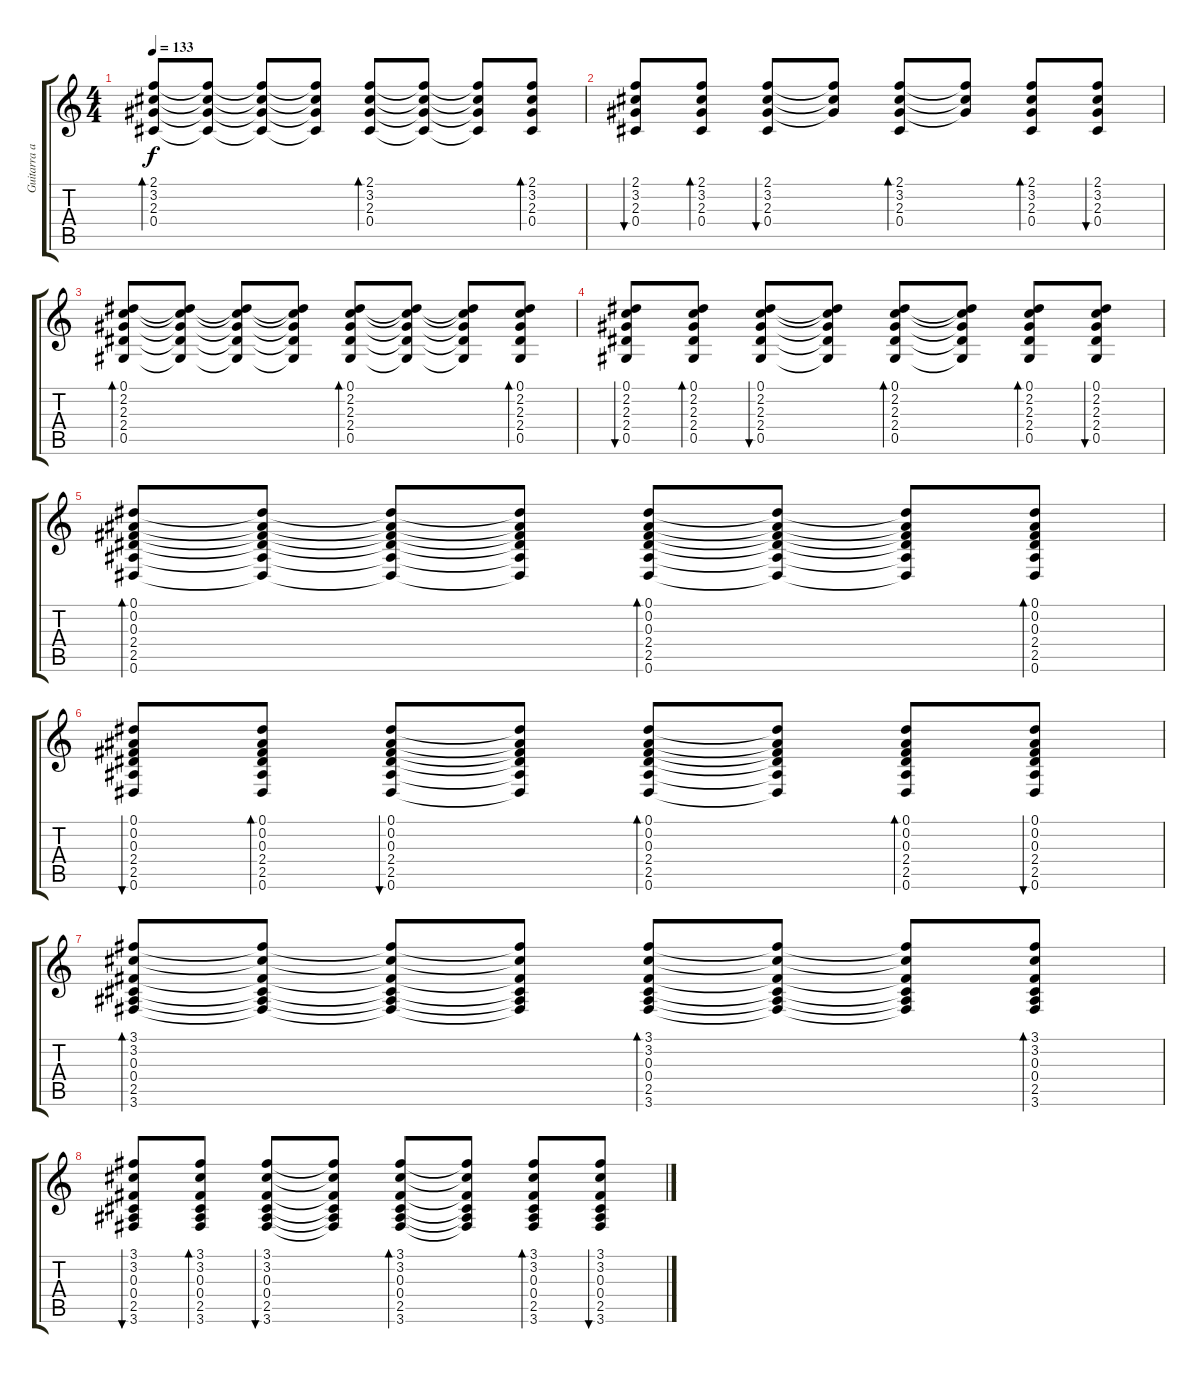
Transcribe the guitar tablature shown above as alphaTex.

\track ("Guitarra acustica" "Guitarra a") {instrument acousticguitarsteel}
\staff {score tabs}
\tuning (Eb4 Bb3 Gb3 Db3 Ab2 Eb2) {hide}
\ts (4 4)
\tempo 133
\clef g2
\ks c
(2.1 3.2 2.3 0.4).8{bd 60 dy f} (2.1{t} 3.2{t} 2.3{t} 0.4{t}).8 (2.1{t} 3.2{t} 2.3{t} 0.4{t}).8 (2.1{t} 3.2{t} 2.3{t} 0.4{t}).8 (2.1 3.2 2.3 0.4).8{bd 60} (2.1{t} 3.2{t} 2.3{t} 0.4{t}).8 (2.1{t} 3.2{t} 2.3{t} 0.4{t}).8 (2.1 3.2 2.3 0.4).8{bd 60} |
(2.1 3.2 2.3 0.4).8{bu 60} (2.1 3.2 2.3 0.4).8{bd 60} (2.1 3.2 2.3 0.4).8{bu 60} (2.1{t} 3.2{t} 2.3{t}).8 (2.1 3.2 2.3 0.4).8{bd 60} (2.1{t} 3.2{t} 2.3{t}).8 (2.1 3.2 2.3 0.4).8{bd 60} (2.1 3.2 2.3 0.4).8{bu 60} |
(0.1 2.2 2.3 2.4 0.5).8{bd 60} (0.1{t} 2.2{t} 2.3{t} 2.4{t} 0.5{t}).8 (0.1{t} 2.2{t} 2.3{t} 2.4{t} 0.5{t}).8 (0.1{t} 2.2{t} 2.3{t} 2.4{t} 0.5{t}).8 (0.1 2.2 2.3 2.4 0.5).8{bd 60} (0.1{t} 2.2{t} 2.3{t} 2.4{t} 0.5{t}).8 (0.1{t} 2.2{t} 2.3{t} 2.4{t} 0.5{t}).8 (0.1 2.2 2.3 2.4 0.5).8{bd 60} |
(0.1 2.2 2.3 2.4 0.5).8{bu 60} (0.1 2.2 2.3 2.4 0.5).8{bd 60} (0.1 2.2 2.3 2.4 0.5).8{bu 60} (0.1{t} 2.2{t} 2.3{t} 2.4{t} 0.5{t}).8 (0.1 2.2 2.3 2.4 0.5).8{bd 60} (0.1{t} 2.2{t} 2.3{t} 2.4{t} 0.5{t}).8 (0.1 2.2 2.3 2.4 0.5).8{bd 60} (0.1 2.2 2.3 2.4 0.5).8{bu 60} |
(0.1 0.2 0.3 2.4 2.5 0.6).8{bd 60} (0.1{t} 0.2{t} 0.3{t} 2.4{t} 2.5{t} 0.6{t}).8 (0.1{t} 0.2{t} 0.3{t} 2.4{t} 2.5{t} 0.6{t}).8 (0.1{t} 0.2{t} 0.3{t} 2.4{t} 2.5{t} 0.6{t}).8 (0.1 0.2 0.3 2.4 2.5 0.6).8{bd 60} (0.1{t} 0.2{t} 0.3{t} 2.4{t} 2.5{t} 0.6{t}).8 (0.1{t} 0.2{t} 0.3{t} 2.4{t} 2.5{t} 0.6{t}).8 (0.1 0.2 0.3 2.4 2.5 0.6).8{bd 60} |
(0.1 0.2 0.3 2.4 2.5 0.6).8{bu 60} (0.1 0.2 0.3 2.4 2.5 0.6).8{bd 60} (0.1 0.2 0.3 2.4 2.5 0.6).8{bu 60} (0.1{t} 0.2{t} 0.3{t} 2.4{t} 2.5{t} 0.6{t}).8 (0.1 0.2 0.3 2.4 2.5 0.6).8{bd 60} (0.1{t} 0.2{t} 0.3{t} 2.4{t} 2.5{t} 0.6{t}).8 (0.1 0.2 0.3 2.4 2.5 0.6).8{bd 60} (0.1 0.2 0.3 2.4 2.5 0.6).8{bu 60} |
(3.1 3.2 0.3 0.4 2.5 3.6).8{bd 60} (3.1{t} 3.2{t} 0.3{t} 0.4{t} 2.5{t} 3.6{t}).8 (3.1{t} 3.2{t} 0.3{t} 0.4{t} 2.5{t} 3.6{t}).8 (3.1{t} 3.2{t} 0.3{t} 0.4{t} 2.5{t} 3.6{t}).8 (3.1 3.2 0.3 0.4 2.5 3.6).8{bd 60} (3.1{t} 3.2{t} 0.3{t} 0.4{t} 2.5{t} 3.6{t}).8 (3.1{t} 3.2{t} 0.3{t} 0.4{t} 2.5{t} 3.6{t}).8 (3.1 3.2 0.3 0.4 2.5 3.6).8{bd 60} |
(3.1 3.2 0.3 0.4 2.5 3.6).8{bu 60} (3.1 3.2 0.3 0.4 2.5 3.6).8{bd 60} (3.1 3.2 0.3 0.4 2.5 3.6).8{bu 60} (3.1{t} 3.2{t} 0.3{t} 0.4{t} 2.5{t} 3.6{t}).8 (3.1 3.2 0.3 0.4 2.5 3.6).8{bd 60} (3.1{t} 3.2{t} 0.3{t} 0.4{t} 2.5{t} 3.6{t}).8 (3.1 3.2 0.3 0.4 2.5 3.6).8{bd 60} (3.1 3.2 0.3 0.4 2.5 3.6).8{bu 60}
